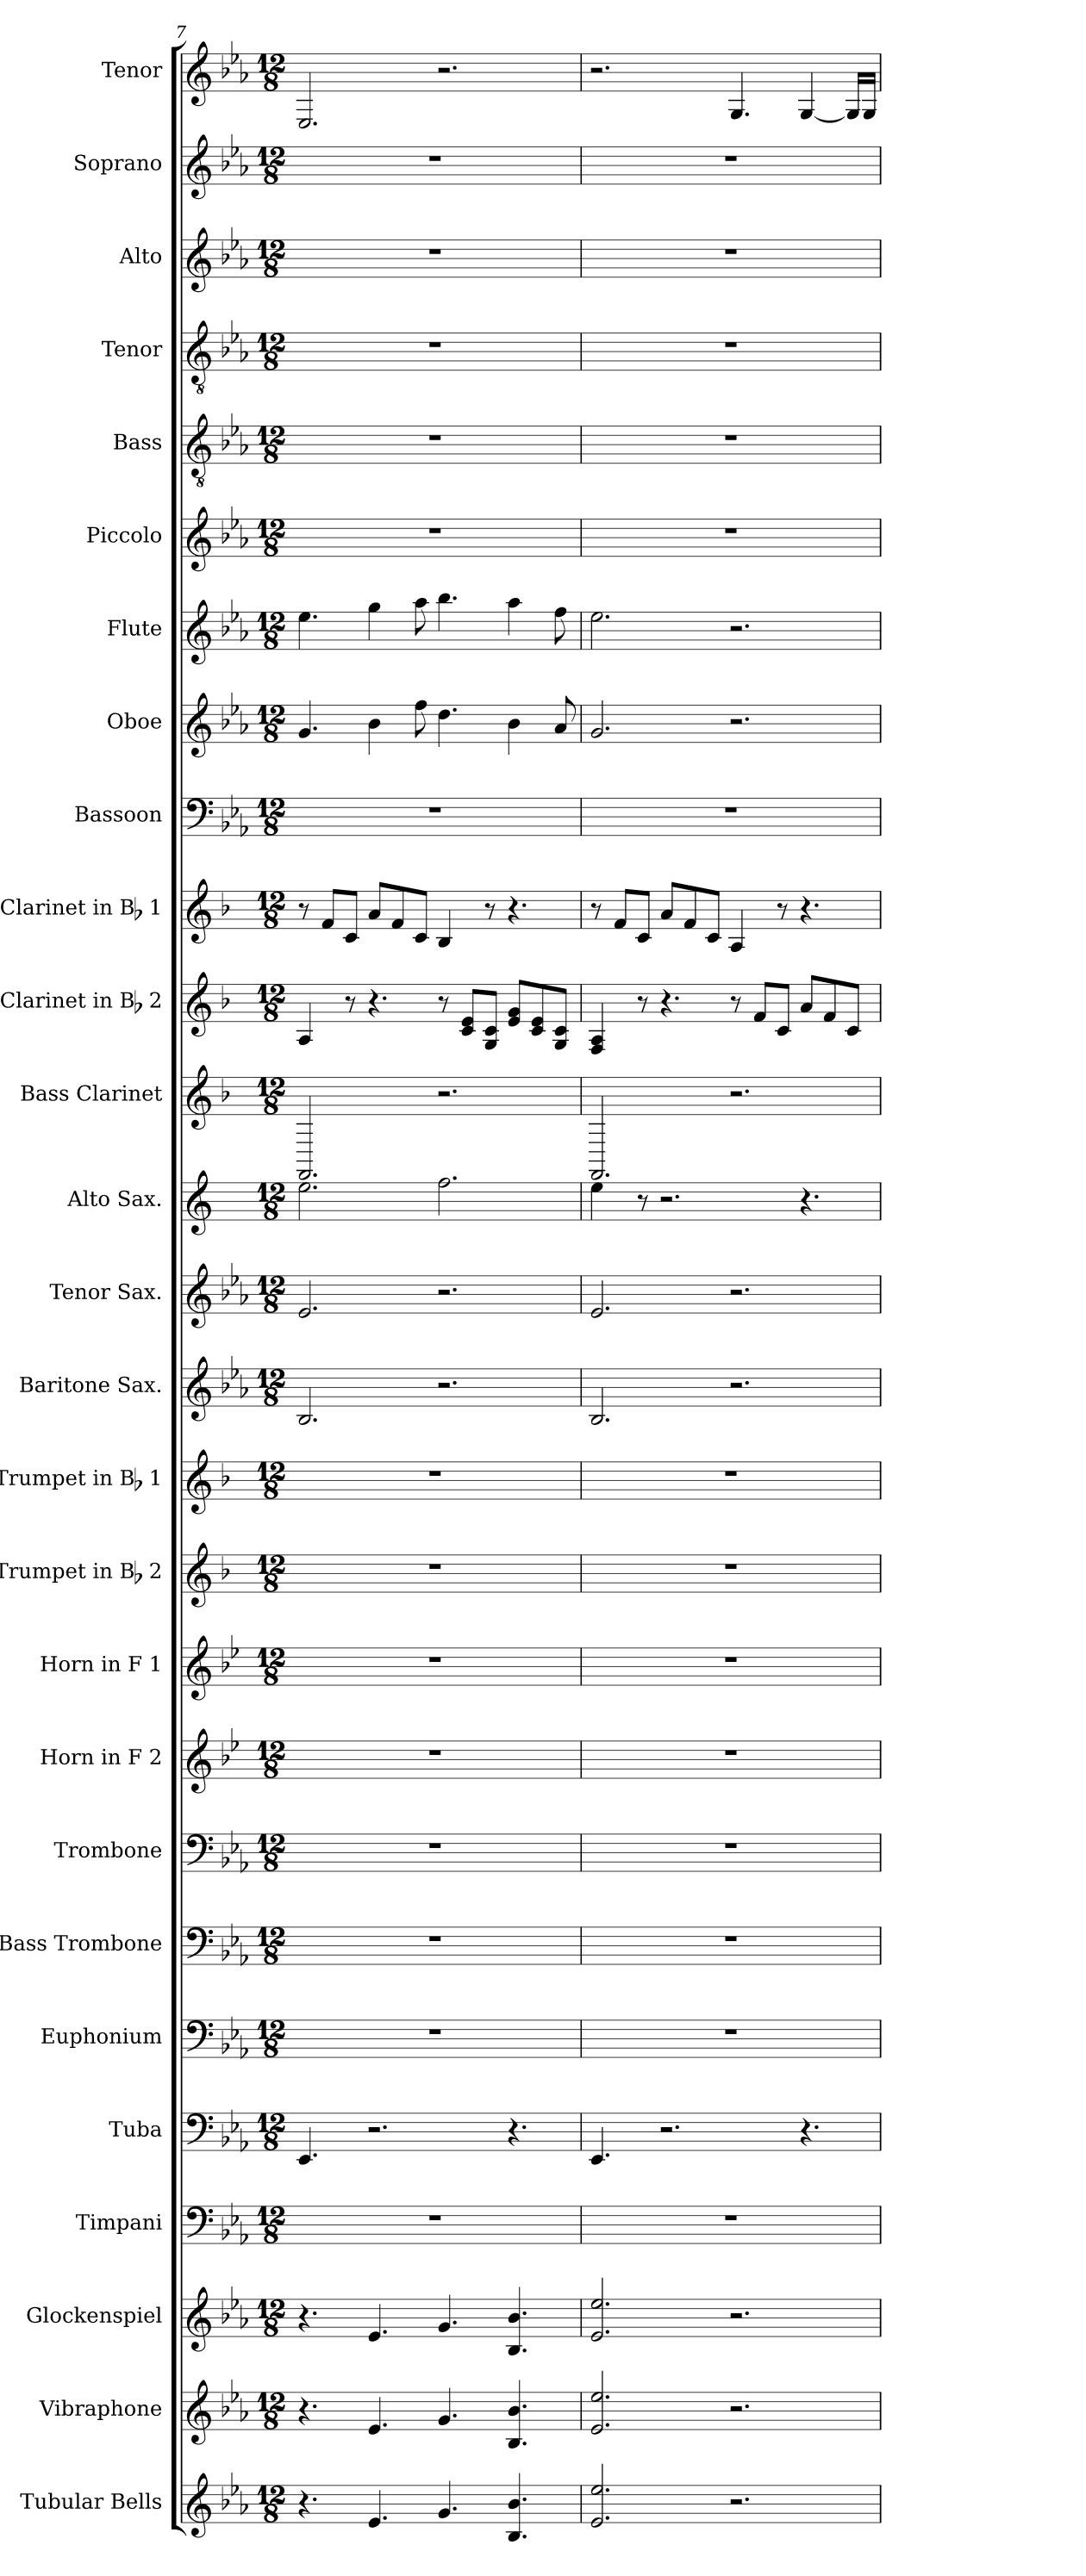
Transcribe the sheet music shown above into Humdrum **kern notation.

**kern	**kern	**kern	**kern	**kern	**kern	**kern	**kern	**kern	**kern	**kern	**kern	**kern	**kern	**kern	**kern	**kern	**kern	**kern	**kern	**kern	**kern	**kern	**kern	**kern	**kern	**kern
*part27	*part26	*part25	*part24	*part23	*part22	*part21	*part20	*part19	*part18	*part17	*part16	*part15	*part14	*part13	*part12	*part11	*part10	*part9	*part8	*part7	*part6	*part5	*part4	*part3	*part2	*part1
*staff27	*staff26	*staff25	*staff24	*staff23	*staff22	*staff21	*staff20	*staff19	*staff18	*staff17	*staff16	*staff15	*staff14	*staff13	*staff12	*staff11	*staff10	*staff9	*staff8	*staff7	*staff6	*staff5	*staff4	*staff3	*staff2	*staff1
*I"Tubular Bells	*I"Vibraphone	*I"Glockenspiel	*I"Timpani	*I"Tuba	*I"Euphonium	*I"Bass Trombone	*I"Trombone	*I"Horn in F 2	*I"Horn in F 1	*I"Trumpet in Bb 2	*I"Trumpet in Bb 1	*I"Baritone Sax.	*I"Tenor Sax.	*I"Alto Sax.	*I"Bass Clarinet	*I"Clarinet in Bb 2	*I"Clarinet in Bb 1	*I"Bassoon	*I"Oboe	*I"Flute	*I"Piccolo	*I"Bass	*I"Tenor	*I"Alto	*I"Soprano	*I"Tenor
*I'Tubular Bells	*I'Vibraphone	*I'Glockenspiel	*I'Timpani	*I'Tuba	*I'Euphonium	*I'Bass Trombone	*I'Trombone	*I'Horn in F 2	*I'Horn in F 1	*I'Trumpet in Bb 2	*I'Trumpet in Bb 1	*I'Baritone Sax.	*I'Tenor Sax.	*I'Alto Sax.	*I'Bass Clarinet	*I'Clarinet in Bb 2	*I'Clarinet in Bb 1	*I'Bassoon	*I'Oboe	*I'Flute	*I'Piccolo	*I'Bass	*I'Tenor	*I'Alto	*I'Soprano	*I'Tenor
*clefG2	*clefG2	*clefG2	*clefF4	*clefF4	*clefF4	*clefF4	*clefF4	*clefG2	*clefG2	*clefG2	*clefG2	*clefG2	*clefG2	*clefG2	*clefG2	*clefG2	*clefG2	*clefF4	*clefG2	*clefG2	*clefG2	*clefGv2	*clefGv2	*clefG2	*clefG2	*clefG2
*	*	*ITrd-14c-24	*	*	*	*	*	*ITrd4c7	*ITrd4c7	*ITrd1c2	*ITrd1c2	*ITrd12c21	*ITrd8c14	*ITrd5c9	*ITrd1c2	*ITrd1c2	*ITrd1c2	*	*	*	*ITrd-7c-12	*ITrd7c12	*ITrd7c12	*	*	*
*k[b-e-a-]	*k[b-e-a-]	*k[b-e-a-]	*k[b-e-a-]	*k[b-e-a-]	*k[b-e-a-]	*k[b-e-a-]	*k[b-e-a-]	*k[b-e-a-]	*k[b-e-a-]	*k[b-e-a-]	*k[b-e-a-]	*k[b-e-a-]	*k[b-e-a-]	*k[b-e-a-]	*k[b-e-a-]	*k[b-e-a-]	*k[b-e-a-]	*k[b-e-a-]	*k[b-e-a-]	*k[b-e-a-]	*k[b-e-a-]	*k[b-e-a-]	*k[b-e-a-]	*k[b-e-a-]	*k[b-e-a-]	*k[b-e-a-]
*E-:	*E-:	*E-:	*E-:	*E-:	*E-:	*E-:	*E-:	*E-:	*E-:	*E-:	*E-:	*E-:	*E-:	*E-:	*E-:	*E-:	*E-:	*E-:	*E-:	*E-:	*E-:	*E-:	*E-:	*E-:	*E-:	*E-:
*M12/8	*M12/8	*M12/8	*M12/8	*M12/8	*M12/8	*M12/8	*M12/8	*M12/8	*M12/8	*M12/8	*M12/8	*M12/8	*M12/8	*M12/8	*M12/8	*M12/8	*M12/8	*M12/8	*M12/8	*M12/8	*M12/8	*M12/8	*M12/8	*M12/8	*M12/8	*M12/8
=7	=7	=7	=7	=7	=7	=7	=7	=7	=7	=7	=7	=7	=7	=7	=7	=7	=7	=7	=7	=7	=7	=7	=7	=7	=7	=7
!	!	!	!LO:N:vis=1	!	!LO:N:vis=1	!LO:N:vis=1	!LO:N:vis=1	!LO:N:vis=1	!LO:N:vis=1	!LO:N:vis=1	!LO:N:vis=1	!	!	!	!	!	!	!LO:N:vis=1	!	!	!LO:N:vis=1	!LO:N:vis=1	!LO:N:vis=1	!LO:N:vis=1	!LO:N:vis=1	!
4.r	4.r	4.r	1.r	4.EE-i/	1.r	1.r	1.r	1.r	1.r	1.r	1.r	2.BB-i/	2.E-i/	2.gi\	2.EE-i/	4Gi/	8r	1.r	4.gi/	4.ee-i\	1.r	1.r	1.r	1.r	1.r	2.E-i/
.	.	.	.	.	.	.	.	.	.	.	.	.	.	.	.	.	8e-i/L	.	.	.	.	.	.	.	.	.
.	.	.	.	.	.	.	.	.	.	.	.	.	.	.	.	8r	8B-i/J	.	.	.	.	.	.	.	.	.
4.e-i/	4.e-i/	4.eee-i/	.	2.r	.	.	.	.	.	.	.	.	.	.	.	4.r	8gi/L	.	4b-i\	4ggi\	.	.	.	.	.	.
.	.	.	.	.	.	.	.	.	.	.	.	.	.	.	.	.	8e-i/	.	.	.	.	.	.	.	.	.
.	.	.	.	.	.	.	.	.	.	.	.	.	.	.	.	.	8B-i/J	.	8ffi\	8aa-i\	.	.	.	.	.	.
4.gi/	4.gi/	4.gggi/	.	.	.	.	.	.	.	.	.	2.r	2.r	2.a-i\	2.r	8r	4A-i/	.	4.ddi\	4.bb-i\	.	.	.	.	.	2.r
.	.	.	.	.	.	.	.	.	.	.	.	.	.	.	.	8B-i/ 8diL	.	.	.	.	.	.	.	.	.	.
.	.	.	.	.	.	.	.	.	.	.	.	.	.	.	.	8Fi/ 8B-iJ	8r	.	.	.	.	.	.	.	.	.
4.B-i/ 4.b-i	4.B-i/ 4.b-i	4.bb-i/ 4.bbb-i	.	4.r	.	.	.	.	.	.	.	.	.	.	.	8di/ 8fiL	4.r	.	4b-i\	4aa-i\	.	.	.	.	.	.
.	.	.	.	.	.	.	.	.	.	.	.	.	.	.	.	8B-i/ 8di	.	.	.	.	.	.	.	.	.	.
.	.	.	.	.	.	.	.	.	.	.	.	.	.	.	.	8Fi/ 8B-iJ	.	.	8a-i/	8ffi\	.	.	.	.	.	.
=8	=8	=8	=8	=8	=8	=8	=8	=8	=8	=8	=8	=8	=8	=8	=8	=8	=8	=8	=8	=8	=8	=8	=8	=8	=8	=8
!	!	!	!LO:N:vis=1	!	!LO:N:vis=1	!LO:N:vis=1	!LO:N:vis=1	!LO:N:vis=1	!LO:N:vis=1	!LO:N:vis=1	!LO:N:vis=1	!	!	!	!	!	!	!LO:N:vis=1	!	!	!LO:N:vis=1	!LO:N:vis=1	!LO:N:vis=1	!LO:N:vis=1	!LO:N:vis=1	!
2.e-i/ 2.ee-i	2.e-i/ 2.ee-i	2.eee-i/ 2.eeee-i	1.r	4.EE-i/	1.r	1.r	1.r	1.r	1.r	1.r	1.r	2.BB-i/	2.E-i/	4gi\	2.EE-i/	4E-i/ 4Gi	8r	1.r	2.gi/	2.ee-i\	1.r	1.r	1.r	1.r	1.r	2.r
.	.	.	.	.	.	.	.	.	.	.	.	.	.	.	.	.	8e-i/L	.	.	.	.	.	.	.	.	.
.	.	.	.	.	.	.	.	.	.	.	.	.	.	8r	.	8r	8B-i/J	.	.	.	.	.	.	.	.	.
.	.	.	.	2.r	.	.	.	.	.	.	.	.	.	2.r	.	4.r	8gi/L	.	.	.	.	.	.	.	.	.
.	.	.	.	.	.	.	.	.	.	.	.	.	.	.	.	.	8e-i/	.	.	.	.	.	.	.	.	.
.	.	.	.	.	.	.	.	.	.	.	.	.	.	.	.	.	8B-i/J	.	.	.	.	.	.	.	.	.
2.r	2.r	2.r	.	.	.	.	.	.	.	.	.	2.r	2.r	.	2.r	8r	4Gi/	.	2.r	2.r	.	.	.	.	.	4.Gi/
.	.	.	.	.	.	.	.	.	.	.	.	.	.	.	.	8e-i/L	.	.	.	.	.	.	.	.	.	.
.	.	.	.	.	.	.	.	.	.	.	.	.	.	.	.	8B-i/J	8r	.	.	.	.	.	.	.	.	.
.	.	.	.	4.r	.	.	.	.	.	.	.	.	.	4.r	.	8gi/L	4.r	.	.	.	.	.	.	.	.	[<4Gi/
.	.	.	.	.	.	.	.	.	.	.	.	.	.	.	.	8e-i/	.	.	.	.	.	.	.	.	.	.
.	.	.	.	.	.	.	.	.	.	.	.	.	.	.	.	8B-i/J	.	.	.	.	.	.	.	.	.	16Gi/LL]
.	.	.	.	.	.	.	.	.	.	.	.	.	.	.	.	.	.	.	.	.	.	.	.	.	.	16Gi/JJ
=	=	=	=	=	=	=	=	=	=	=	=	=	=	=	=	=	=	=	=	=	=	=	=	=	=	=
*-	*-	*-	*-	*-	*-	*-	*-	*-	*-	*-	*-	*-	*-	*-	*-	*-	*-	*-	*-	*-	*-	*-	*-	*-	*-	*-
